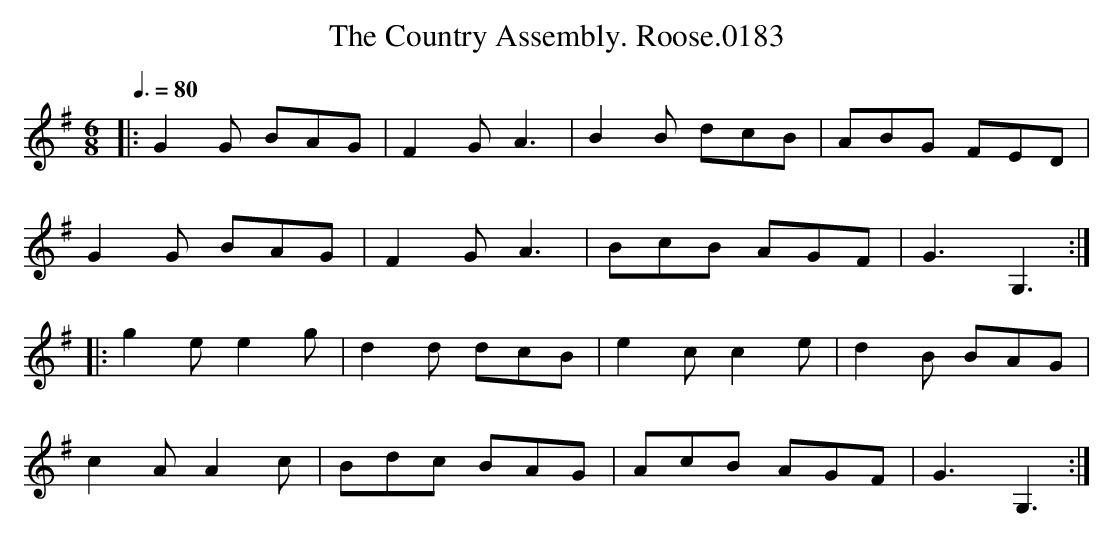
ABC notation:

X:1
T:Country Assembly. Roose.0183, The
M:6/8
L:1/8
Q:3/8=80
K:G
|: G2 G BAG | F2 G A3 | B2 B dcB | ABG FED |
G2 G BAG | F2 G A3 | BcB AGF | G3 G,3 :|
|: g2 e e2 g | d2 d dcB | e2 c c2 e | d2 B BAG |
c2 A A2 c | Bdc BAG | AcB AGF | G3 G,3 :|
